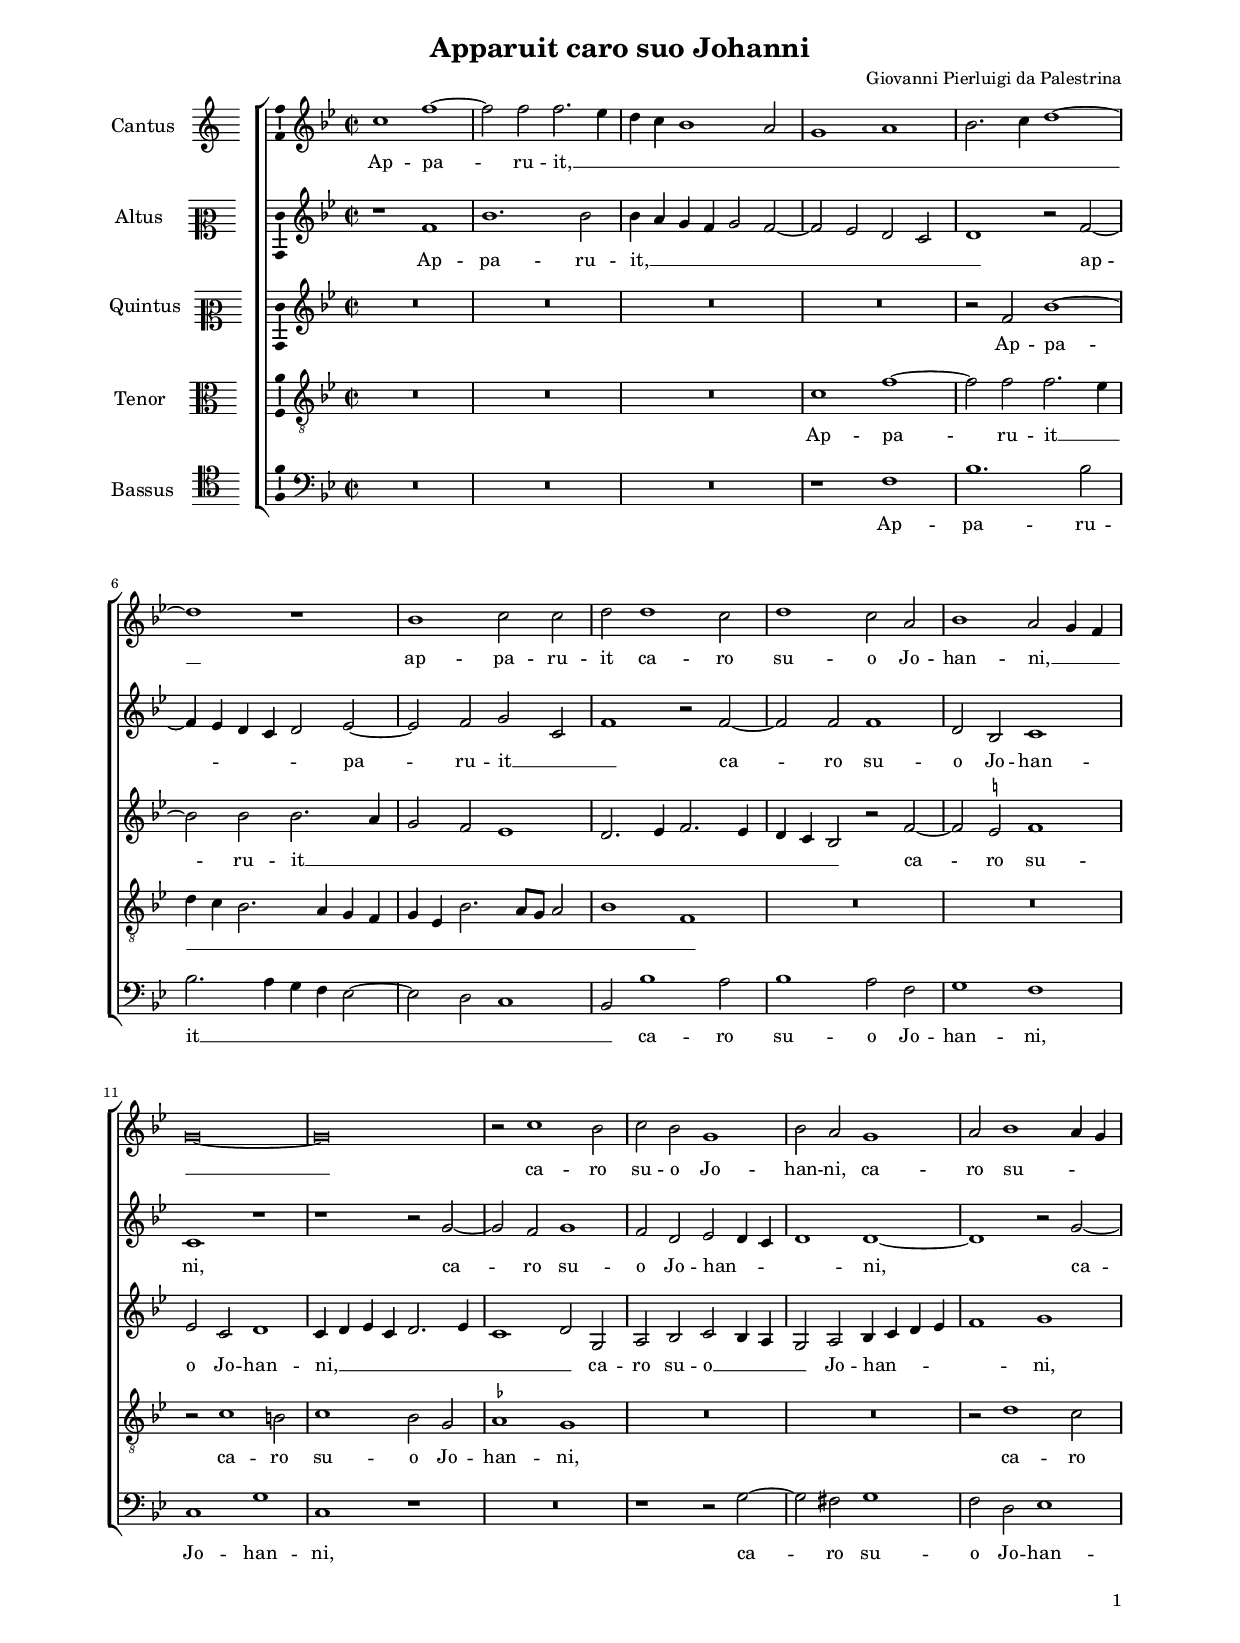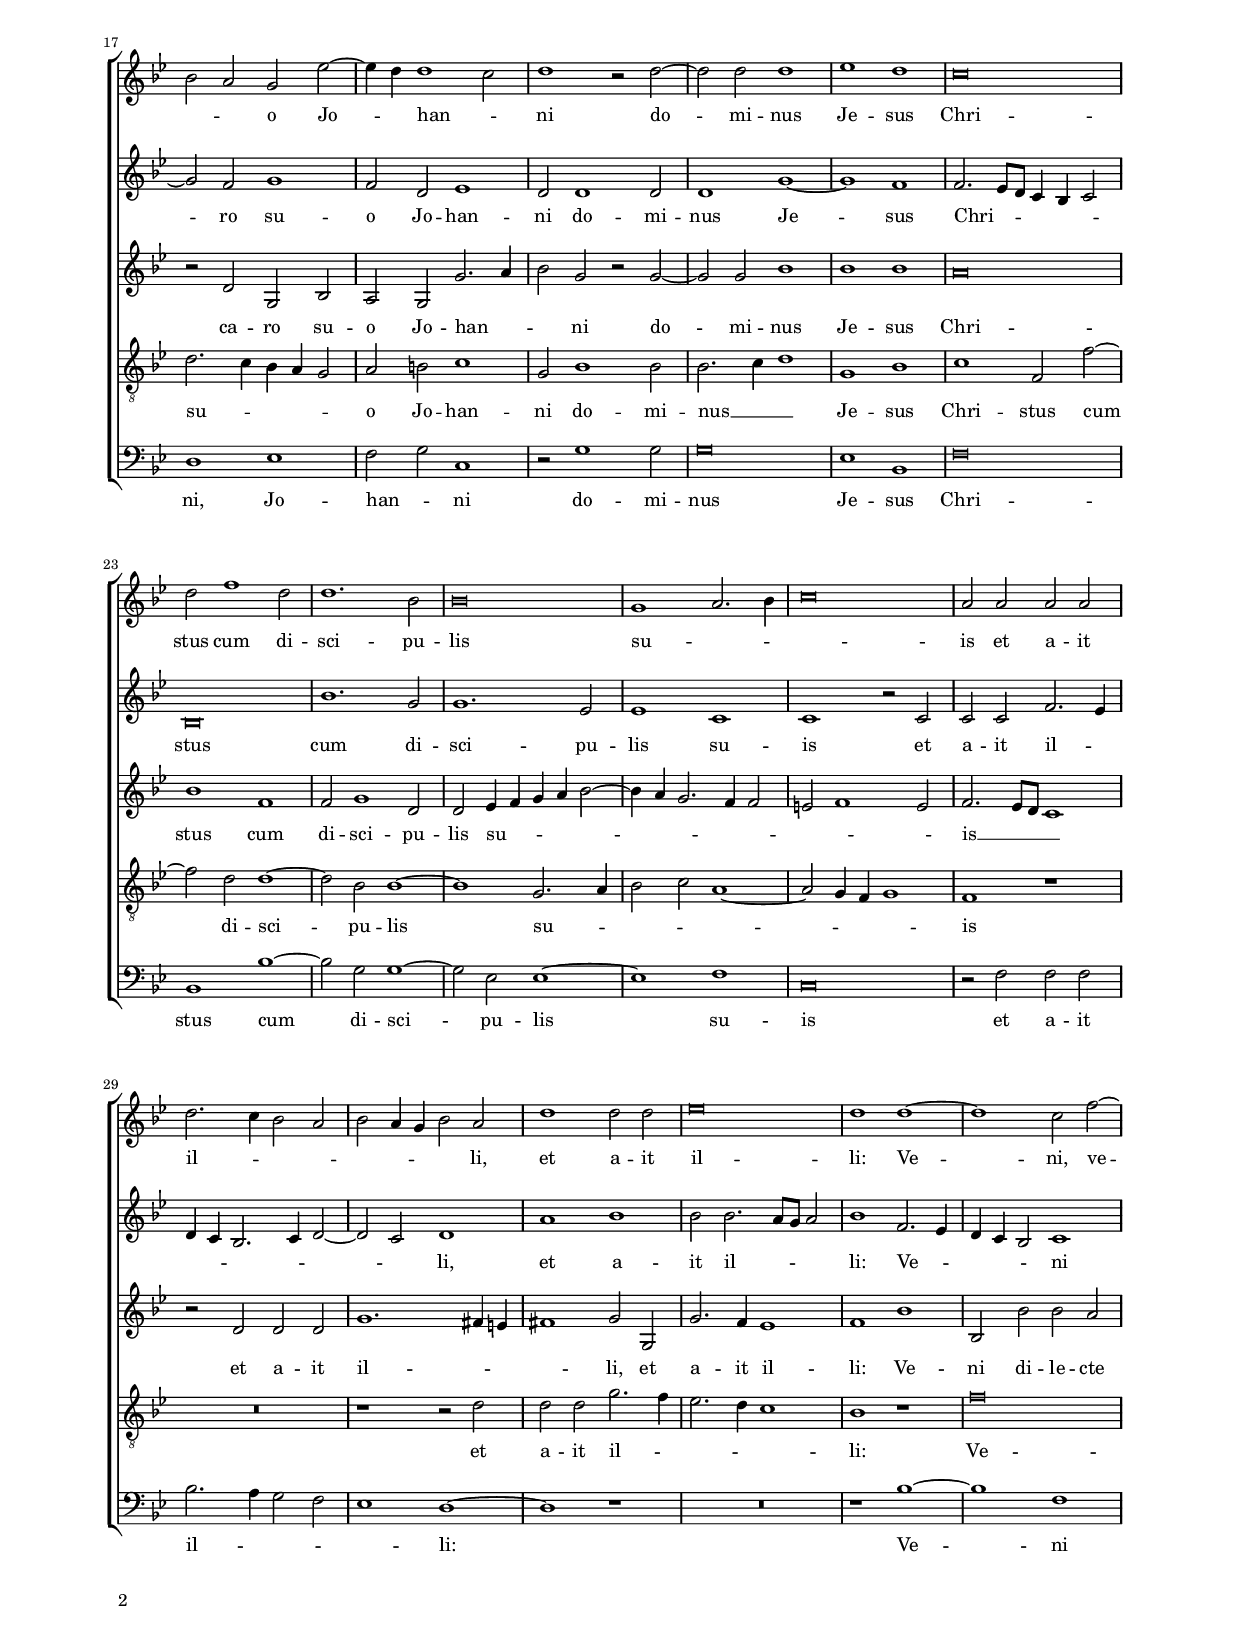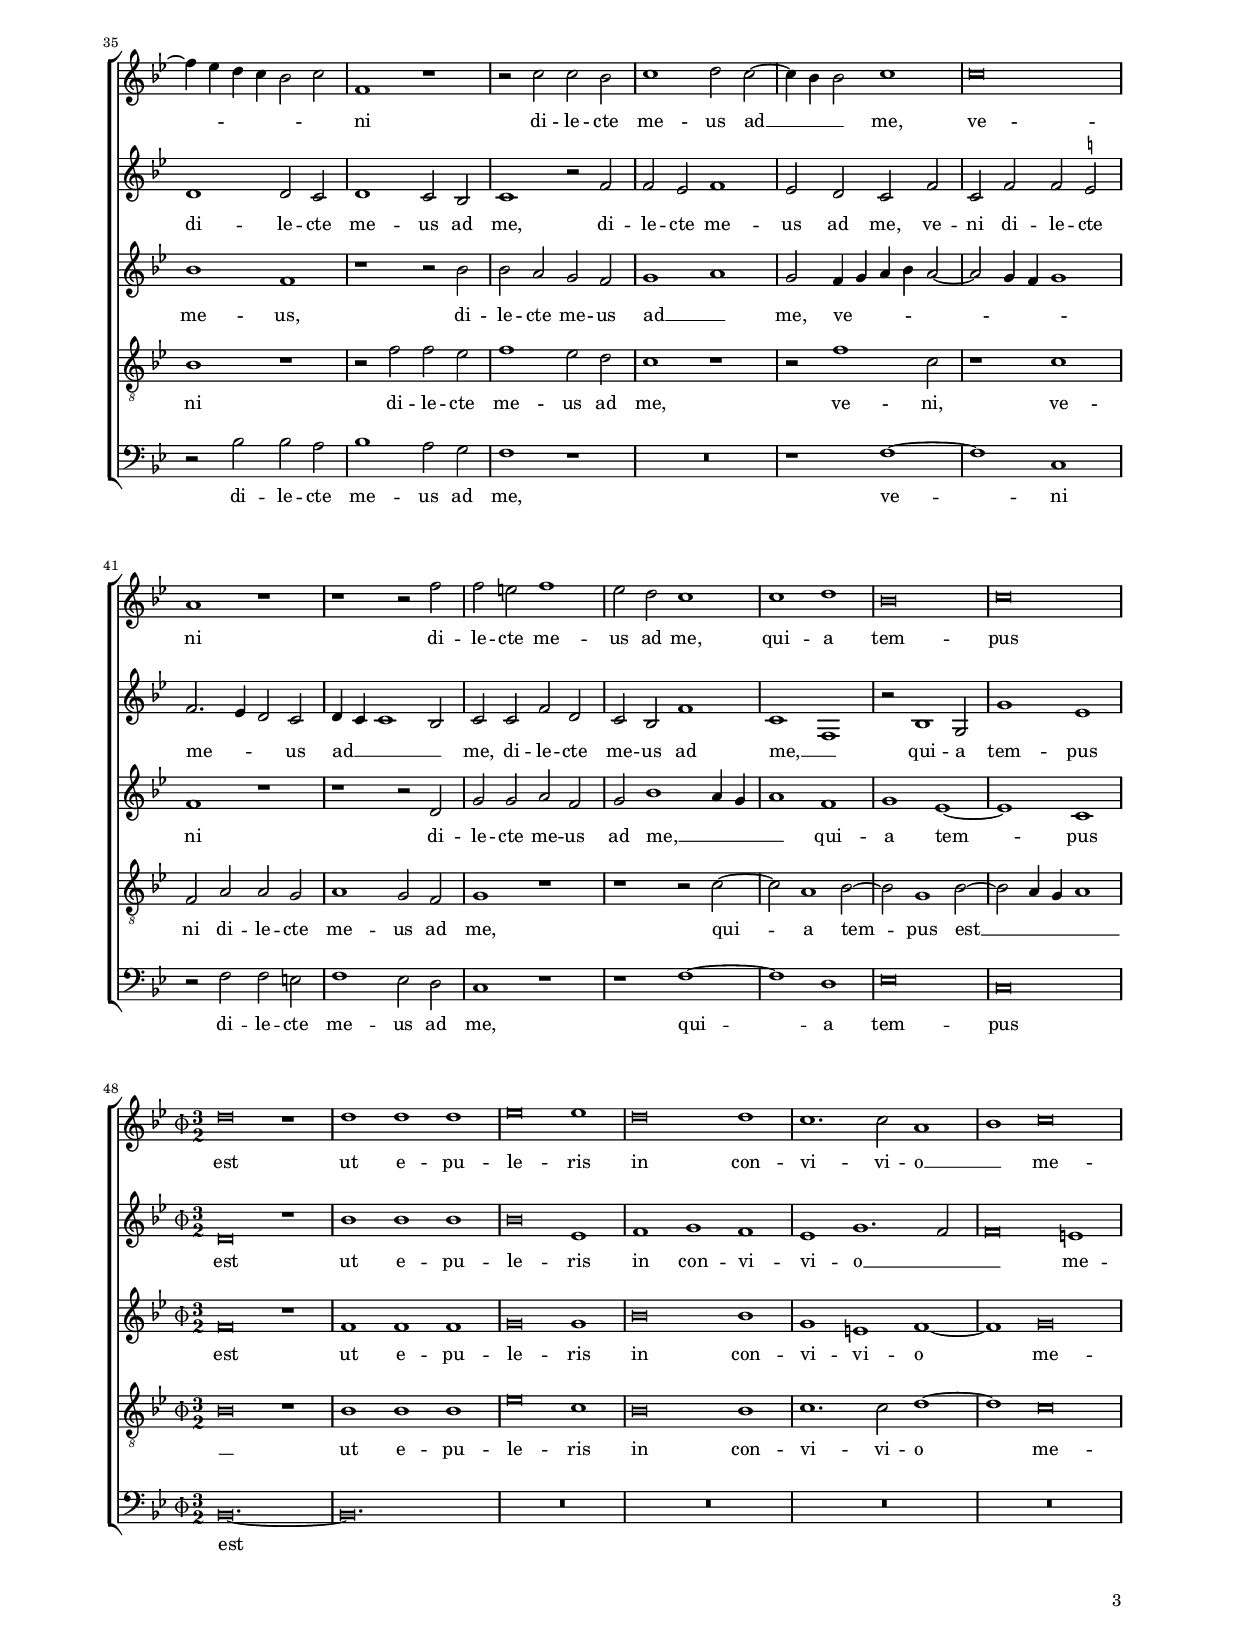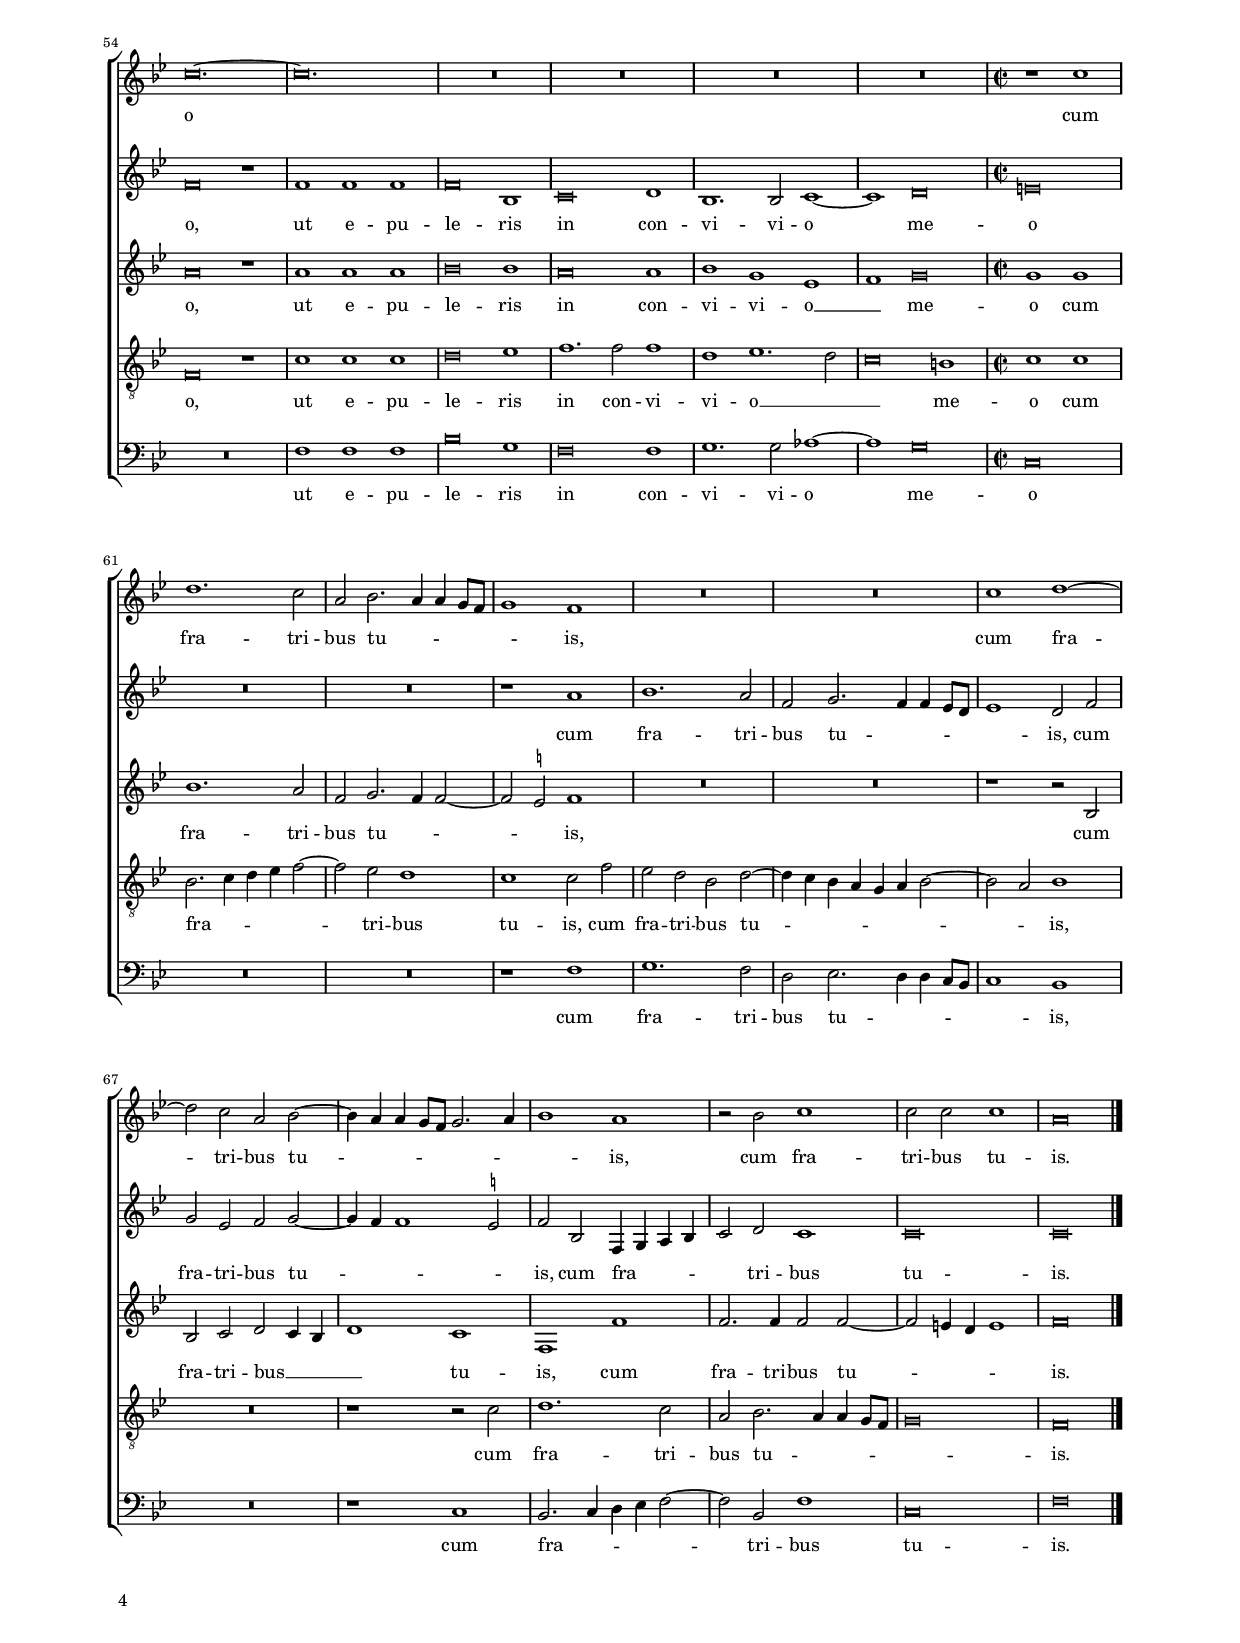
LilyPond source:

\header
{
  title="Apparuit caro suo Johanni"
  composer="Giovanni Pierluigi da Palestrina"
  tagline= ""
}

\version "2.24.1"
\language deutsch
#(set-global-staff-size 15)
% #(set-default-paper-size "letter")
#(ly:set-option 'point-and-click #f)



	ficta = { \once \set suggestAccidentals = ##t }

	forget = #(define-music-function (music) (ly:music?) #{
		\accidentalStyle forget
		$music
		\accidentalStyle default
		#})
	
	#(define ((double-time-signature glyph a b) grob)
	(grob-interpret-markup grob
		(markup #:override '(baseline-skip . 2.5) #:number
		(#:line ((markup (#:musicglyph glyph))
		(#:fontsize -1 #:column (a b)))))))

\paper
	{
	top-margin = 1.8 \cm
	bottom-margin = 1.2 \cm
	left-margin = 2 \cm
	right-margin = 2 \cm
	ragged-bottom = ##f
	ragged-last-bottom = ##t
	print-page-number = ##f
	system-system-spacing = #'((basic-distance . 17) (minimum-distance . 14) (padding . 7) (strechability . 150))
	oddFooterMarkup=\markup   \fill-line { "" \fromproperty #'page:page-number-string }
	evenFooterMarkup=\markup  \fill-line { \fromproperty #'page:page-number-string "" }
	last-bottom-spacing = #'((basic-distance . 12) (minimum-distance . 7) (padding . 4))
%	systems-per-page = 3
%	page-count = 3
%	min-systems-per-page = 3
	markup-system-spacing.basic-distance = #12
%	print-all-headers = ##t
%	print-first-page-number = ##t
%	first-page-number = 1
	}

	
global = {
	\key c \major
	\time 2/2 \set Score.measureLength = #(ly:make-moment 2/1)
	\set Score.tempoHideNote = ##t
	\tempo 2 = 90
	\skip 1*2*47
	\once \override Score.TimeSignature.stencil = #(double-time-signature "timesig.mensural34" "3" "2") \time 3/1
	\tempo 1 = 135
	\skip 1*3*12
	\time 2/2 \set Score.measureLength = #(ly:make-moment 2/1)
	\tempo 2 = 90
	\skip 1*2*13 \bar "|."
	}


incipitcantus = \markup { \score {
	{
	\set Staff.instrumentName = \markup { \fontsize #1 "Cantus" }
	\key c \major
	\clef violin
	s4 \bar ""
	}
	\layout  {
	raggedright = ##t
	indent = 1.6 \cm
	line-width = 2.4\cm
	\context { \Staff \remove Time_signature_engraver }
	\override Staff.Clef.Y-extent = #'(0 . 0)
	}} \hspace #1 }

      
incipitaltus = \markup { \score {
	{
	\set Staff.instrumentName = \markup { \fontsize #1 "Altus" }
	\key c \major
	\clef mezzosoprano
	s4 \bar ""
	}
	\layout  {
	raggedright = ##t
	indent = 1.6 \cm
	line-width = 2.4\cm
	\context { \Staff \remove Time_signature_engraver }
	\override Staff.Clef.Y-extent = #'(0 . 0)
	}} \hspace #1 }
      
      
incipitquintus = \markup { \score {
	{
	\set Staff.instrumentName = \markup { \fontsize #1 "Quintus" }
	\key c \major
	\clef mezzosoprano
	s4 \bar ""
	}
	\layout  {
	raggedright = ##t
	indent = 1.6 \cm
	line-width = 2.4\cm
	\context { \Staff \remove Time_signature_engraver }
	\override Staff.Clef.Y-extent = #'(0 . 0)
	}} \hspace #1 }


incipittenor = \markup { \score {
	{
	\set Staff.instrumentName = \markup { \fontsize #1 "Tenor" }
	\key c \major
	\clef alto
	s4 \bar ""
	}
	\layout  {
	raggedright = ##t
	indent = 1.6 \cm
	line-width = 2.4\cm
	\context { \Staff \remove Time_signature_engraver }
	\override Staff.Clef.Y-extent = #'(0 . 0)
	}} \hspace #1 }
      
      
incipitbassus = \markup { \score {
	{
	\set Staff.instrumentName = \markup { \fontsize #1 "Bassus" }
	\key c \major
	\clef tenor
	s4 \bar ""
	}
	\layout  {
	raggedright = ##t
	indent = 1.6 \cm
	line-width = 2.4\cm
	\context { \Staff \remove Time_signature_engraver }
	\override Staff.Clef.Y-extent = #'(0 . 0)
	}} \hspace #1 }


cantus =  \relative c''
	{
	d1 g~
	g2 g g2. f4
	e4 d c1 h2
	a1 h
%5
	c2. d4 e1~ |
	e1 r
	c1 d2 d
	e2 e1 d2
	e1 d2 h
%10
	c1 h2 a4 g |
	a\breve~
	a\breve
	r2 d1 c2
	d2 c a1
%15
	c2 h a1 |
	h2 c1 h4 a
	c2 h a f'~
	f4 e e1 d2
	e1 r2 e~
%20
	e2 e e1 |
	f1 e
	d\breve
	e2 g1 e2
	e1. c2
%25
	c\breve |
	a1 h2. c4
	d\breve
	h2 h h h
	e2. d4 c2 h
%30
	c2 h4 a c2 h |
	e1 e2 e
	f\breve
	e1 e~
	e1 d2 g~
%35
	g4 f e d c2 d |
	g,1 r
	r2 d' d c
	d1 e2 d~
	d4 c c2 d1
%40
	d\breve |
	h1 r
	r1 r2 g'
	g2 fis g1
	f2 e d1
%45
	d1 e |
	c\breve
	d\breve
% Triple time
	e\breve r1
	e1 e e
%50
	f\breve f1 |
	e\breve e1
	d1. d2 h1
	c1 d\breve
	d\breve.~
%55
	d\breve. |
	R\breve.
	R\breve.
	R\breve.
	R\breve.
% End of triple time
%60
	r1 d |
	e1. d2
	h2 c2. h4 h a8 g
	a1 g
	R\breve
%65
	R\breve |
	d'1 e~
	e2 d h c~
	c4 h h a8 g a2. h4
	c1 h
%70
	r2 c d1 |
	d2 d d1
	h\breve |
	}


altus =  \relative c'
	{
	r1 g'
	c1. c2
	c4 h a g a2 g~
	g2 f e d
%5
	e1 r2 g~ |
	g4 f e d e2 f~
	f2 g a d,
	g1 r2 g~
	g2 g g1
%10
	e2 c d1 |
	d1 r
	r1 r2 a'~
	a2 g a1
	g2 e f e4 d
%15
	e1 e~ |
	e1 r2 a~
	a2 g a1
	g2 e f1
	e2 e1 e2
%20
	e1 a~ |
	a1 g
	g2. f8 e d4 c d2
	c\breve
	c'1. a2
%25
	a1. f2 |
	f1 d
	d1 r2 d
	d2 d g2. f4
	e4 d c2. d4 e2~
%30
	e2 d e1 |
	h'1 c
	c2 c2. h8 a h2
	c1 g2. f4
	e4 d c2 d1
%35
	e1 e2 d |
	e1 d2 c
	d1 r2 g
	g2 f g1
	f2 e d g
%40
	d2 g g \ficta fis |
	g2. f4 e2 d
	e4 d d1 c2
	d2 d g e
	d2 c g'1
%45
	d1 g, |
	r2 c1 a2
	a'1 f
% Triple time
	e\breve r1
	c'1 c c
%50
	c\breve f,1 |
	g1 a g
	f1 a1. g2
	g\breve fis1
	g\breve r1
%55
	g1 g g |
	g\breve c,1
	d\breve e1
	c1. c2 d1~
	d1 e\breve
% End of triple time
%60
	fis\breve |
	R\breve
	R\breve
	r1 h
	c1. h2
%65
	g2 a2. g4 g f8 e |
	f1 e2 g
	a2 f g a~
	a4 g g1 \ficta fis2
	g2 c, g4 a h c
%70
	d2 e d1 |
	d\breve
	d\breve |
	}


quintus =  \relative c'
	{
	R\breve
	R\breve
	R\breve
	R\breve
%5
	r2 g' c1~ |
	c2 c c2. h4
	a2 g f1
	e2. f4 g2. f4
	e4 d c2 r g'~
%10
	g2 \ficta fis g1 |
	f2 d e1
	d4 e f d e2. f4
	d1 e2 a,
	h2 c d c4 h
%15
	a2 h c4 d e f |
	g1 a
	r2 e a, c
	h2 a a'2. h4
	c2 a r a~
%20
	a2 a c1 |
	c1 c
	h\breve
	c1 g
	g2 a1 e2
%25
	e2 f4 g a h c2~ |
	c4 h a2. g4 g2
	fis2 g1 fis2
	g2. f8 e d1
	r2 e e e
%30
	a1. gis4 fis |
	gis1 a2 a,
	a'2. g4 f1
	g1 c
	c,2 c' c h
%35
	c1 g |
	r1 r2 c
	c2 h a g
	a1 h
	a2 g4 a h c h2~
%40
	h2 a4 g a1 |
	g1 r
	r1 r2 e
	a2 a h g
	a2 c1 h4 a
%45
	h1 g |
	a1 f~
	f1 d
% Triple time
	g\breve r1
	g1 g g
%50
	a\breve a1 |
	c\breve c1
	a1 fis g~
	g1 a\breve
	h\breve r1
%55
	h1 h h |
	c\breve c1
	h\breve h1
	c1 a f
	g1 a\breve
% End of triple time
%60
	a1 a |
	c1. h2
	g2 a2. g4 g2~
	g2 \ficta fis g1
	R\breve
%65
	R\breve |
	r1 r2 c,
	c2 d e d4 c
	e1 d
	g,1 g'
%70
	g2. g4 g2 g~ |
	g2 fis4 e fis1
	g\breve |
	}


tenor  =  \relative c'
	{
	R\breve
	R\breve
	R\breve
	d1 g~
%5
	g2 g g2. f4 |
	e4 d c2. h4 a g
	a4 f c'2. h8 a h2
	c1 g
	R\breve
%10
	R\breve |
	r2 d'1 cis2
	d1 c2 a
	\ficta b1 a
	R\breve
%15
	R\breve |
	r2 e'1 d2
	e2. d4 c h a2
	h2 cis d1
	a2 c1 c2
%20
	c2. d4 e1 |
	a,1 c
	d1 g,2 g'~
	g2 e e1~
	e2 c c1~
%25
	c1 a2. h4 |
	c2 d h1~
	h2 a4 g a1
	g1 r
	R\breve
%30
	r1 r2 e' |
	e2 e a2. g4
	f2. e4 d1
	c1 r
	g'\breve
%35
	c,1 r |
	r2 g' g f
	g1 f2 e
	d1 r
	r2 g1 d2
%40
	r1 d |
	g,2 h h a
	h1 a2 g
	a1 r
	r1 r2 d~
%45
	d2 h1 c2~ |
	c2 a1 c2~
	c2 h4 a h1
% Triple time
	c\breve r1
	c1 c c
%50
	f\breve d1 |
	c\breve c1
	d1. d2 e1~
	e1 d\breve
	g,\breve r1
%55
	d'1 d d |
	e\breve f1
	g1. g2 g1
	e1 f1. e2
	d\breve cis1
% End of triple time
%60
	d1 d |
	c2. d4 e f g2~
	g2 f e1
	d1 d2 g
	f2 e c e~
%65
	e4 d c h a h c2~ |
	c2 h c1
	R\breve
	r1 r2 d
	e1. d2
%70
	h2 c2. h4 h a8 g |
	a\breve
	g\breve |
	}


bassus  =  \relative c
	{
	R\breve
	R\breve
	R\breve
	r1 g'
%5
	c1. c2 |
	c2. h4 a g f2~
	f2 e d1
	c2 c'1 h2
	c1 h2 g
%10
	a1 g |
	d1 a'
	d,1 r
	R\breve
	r1 r2 a'~
%15
	a2 gis a1 |
	g2 e f1
	e1 f
	g2 a d,1
	r2 a'1 a2
%20
	a\breve |
	f1 c
	g'\breve
	c,1 c'~
	c2 a a1~
%25
	a2 f f1~ |
	f1 g
	d\breve
	r2 g g g
	c2. h4 a2 g
%30
	f1 e~ |
	e1 r
	R\breve
	r1 c'~
	c1 g
%35
	r2 c c h |
	c1 h2 a
	g1 r
	R\breve
	r1 g~
%40
	g1 d |
	r2 g g fis
	g1 f2 e
	d1 r
	r1 g~
%45
	g1 e |
	f\breve
	d\breve
% Triple time
	c\breve.~
	c\breve.
%50
	R\breve. |
	R\breve.
	R\breve.
	R\breve.
	R\breve.
%55
	g'1 g g |
	c\breve a1
	g\breve g1
	a1. a2 b1~
	b1 a\breve
% End of triple time
%60
	d,\breve |
	R\breve
	R\breve
	r1 g
	a1. g2
%65
	e2 f2. e4 e d8 c |
	d1 c
	R\breve
	r1 d
	c2. d4 e f g2~
%70
	g2 c, g'1 |
	d\breve
	g\breve |
	}


lyricscantus = \lyricmode {
	Ap -- pa -- ru -- it, __ _ _ _ _ _ _ _ _ _ _
	ap -- pa -- ru -- it ca -- ro su -- o Jo -- han -- ni, __ _ _ _
	ca -- ro su -- o Jo -- han -- ni,
	ca -- ro su -- _ _ _ _ o Jo -- _ han -- _ ni
	do -- mi -- nus Je -- sus Chri -- stus cum di -- sci -- pu -- lis su -- _ _ _ is 
	et a -- it il -- _ _ _ _ _ _ _ li,
	et a -- it il -- li:
	Ve -- ni, 
	ve -- _ _ _ _ _ ni di -- le -- cte me -- us ad __ _ _ me,
	ve -- ni di -- le -- cte me -- us ad me,
	qui -- a tem -- pus est
	ut e -- pu -- le -- ris in con -- vi -- vi -- o __ _ me -- o
	cum fra -- tri -- bus tu -- _ _ _ _ _ is,
	cum fra -- tri -- bus tu -- _ _ _ _ _ _ _ is,
	cum fra -- tri -- bus tu -- is.
	}


lyricsaltus = \lyricmode {
	Ap -- pa -- ru -- it, __ _ _ _ _ _ _ _ _ _
	ap -- _ _ _ _ pa -- ru -- it __ _ _ ca -- ro su -- o Jo -- han -- ni,
	ca -- ro su -- o Jo -- han -- _ _ _ ni,
	ca -- ro su -- o Jo -- han -- ni
	do -- mi -- nus Je -- sus Chri -- _ _ _ _ _ stus cum di -- sci -- pu -- lis su -- is
	et a -- it il -- _ _ _ _ _ _ _ li,
	et a -- it il -- _ _ _ li:
	Ve -- _ _ _ _ ni di -- le -- cte me -- us ad me,
	di -- le -- cte me -- us ad me,
	ve -- ni di -- le -- cte me -- _ _ us ad __ _ _ _ me,
	di -- le -- cte me -- us ad me, __ _
	qui -- a tem -- pus est
	ut e -- pu -- le -- ris in con -- vi -- vi -- o __ _ _ me -- o,
	ut e -- pu -- le -- ris in con -- vi -- vi -- o me -- o
	cum fra -- tri -- bus tu -- _ _ _ _ _ is,
	cum fra -- tri -- bus tu -- _ _ _ is,
	cum fra -- _ _ _ _ tri -- bus tu -- is.
	}


lyricsquintus = \lyricmode {
	Ap -- pa -- ru -- it __ _ _ _ _ _ _ _ _ _ _ _ ca -- ro su -- o Jo -- han -- ni, __ _ _ _ _ _ _ _
	ca -- ro su -- o __ _ _ _ Jo -- han -- _ _ _ _ ni,
	ca -- ro su -- o Jo -- han -- _ _ ni
	do -- mi -- nus Je -- sus Chri -- stus cum di -- sci -- pu -- lis su -- _ _ _ _ _ _ _ _ _ _ _ is __ _ _ _
	et a -- it il -- _ _ _ li,
	et a -- it il -- li:
	Ve -- ni di -- le -- cte me -- us,
	di -- le -- cte me -- us ad __ _ me,
	ve -- _ _ _ _ _ _ _ ni di -- le -- cte me -- us ad me, __ _ _ _
	qui -- a tem -- pus est
	ut e -- pu -- le -- ris in con -- vi -- vi -- o me -- o,
	ut e -- pu -- le -- ris in con -- vi -- vi -- o __ _ me -- o
	cum fra -- tri -- bus tu -- _ _ _ is,
	cum fra -- tri -- bus __ _ _ _ tu -- is,
	cum fra -- tri -- bus tu -- _ _ _ is.
	}


lyricstenor = \lyricmode {
	Ap -- pa -- ru -- it __ _ _ _ _ _ _ _ _ _ _ _ _ _ _ _
	ca -- ro su -- o Jo -- han -- ni,
	ca -- ro su -- _ _ _ _ o Jo -- han -- ni
	do -- mi -- nus __ _ _ Je -- sus Chri -- stus cum di -- sci -- pu -- lis su -- _ _ _ _ _ _ _ is
	et a -- it il -- _ _ _ _ li:
	Ve -- ni di -- le -- cte me -- us ad me,
	ve -- ni,
	ve -- ni di -- le -- cte me -- us ad me,
	qui -- a tem -- pus est __ _ _ _ _
	ut e -- pu -- le -- ris in con -- vi -- vi -- o me -- o,
	ut e -- pu -- le -- ris in con -- vi -- vi -- o __ _ _ me -- o
	cum fra -- _ _ _ _ tri -- bus tu -- is,
	cum fra -- tri -- bus tu -- _ _ _ _ _ _ _ is,
	cum fra -- tri -- bus tu -- _ _ _ _ _ is.
	}


lyricsbassus = \lyricmode {
	Ap -- pa -- ru -- it __ _ _ _ _ _ _ _ ca -- ro su -- o Jo -- han -- ni,
	Jo -- han -- ni,
	ca -- ro su -- o Jo -- han -- ni,
	Jo -- han -- _ ni
	do -- mi -- nus Je -- sus Chri -- stus cum di -- sci -- pu -- lis su -- is et a -- it il -- _ _ _ _ li:
	Ve -- ni di -- le -- cte me -- us ad me,
	ve -- ni di -- le -- cte me -- us ad me,
	qui -- a tem -- pus est
	ut e -- pu -- le -- ris in con -- vi -- vi -- o me -- o
	cum fra -- tri -- bus tu -- _ _ _ _ _ is,
	cum fra -- _ _ _ _ tri -- bus tu -- is.
	}


\score
{  
	\transpose c b, {
	\new ChoirStaff \with { \override StaffGrouper.staff-staff-spacing.basic-distance = #12 }
	<<

	\new Staff << \global
	\new Voice="v1" {
		\set Staff.instrumentName=\incipitcantus
%		\set Staff.instrumentName= "S"
		\set Staff.midiInstrument = "reed organ"
		\clef violin
		\cantus }
	\new Lyrics \lyricsto "v1" {\lyricscantus }
	>>


	\new Staff << \global
	\new Voice="v2" {
		\set Staff.instrumentName=\incipitaltus
%		\set Staff.instrumentName= "A"
		\set Staff.midiInstrument = "reed organ"
		\clef violin % "G_8"
		\altus}
	\new Lyrics \lyricsto "v2" {\lyricsaltus }
	>>


	\new Staff << \global
	\new Voice="v5" {
		\set Staff.instrumentName=\incipitquintus
%		\set Staff.instrumentName= "Q"
		\set Staff.midiInstrument = "reed organ"
		\clef violin % "G_8"
		\quintus}
	\new Lyrics \lyricsto "v5" {\lyricsquintus }
	>>
	

	\new Staff << \global
	\new Voice="v3" {
		\set Staff.instrumentName=\incipittenor
%		\set Staff.instrumentName= "T"
		\set Staff.midiInstrument = "reed organ"
		\clef "G_8"
		\tenor }
	\new Lyrics \lyricsto "v3" {\lyricstenor }
	>>


	\new Staff << \global
	\new Voice="v4" {
		\set Staff.instrumentName=\incipitbassus
%		\set Staff.instrumentName= "B"
		\set Staff.midiInstrument = "reed organ"
		\clef bass 
		\bassus }
	\new Lyrics \lyricsto "v4" {\lyricsbassus}
	>>

	>>
	} % transpose

	\layout
	{
	indent = 2.5\cm
	\context { \Lyrics \override VerticalAxisGroup.nonstaff-relatedstaff-spacing.padding = #1.4 }
%	\context { \Lyrics \override LyricText.font-size = #1 }
	\context { \Staff \override TimeSignature.break-visibility = #end-of-line-invisible }
	\context { \Staff \consists Ambitus_engraver }
	\context { \Score \override BarNumber.padding = #2 }
	\context { \Voice \override NoteHead.style = #'baroque }
	}

\midi
	{
	}

}


% EOF
